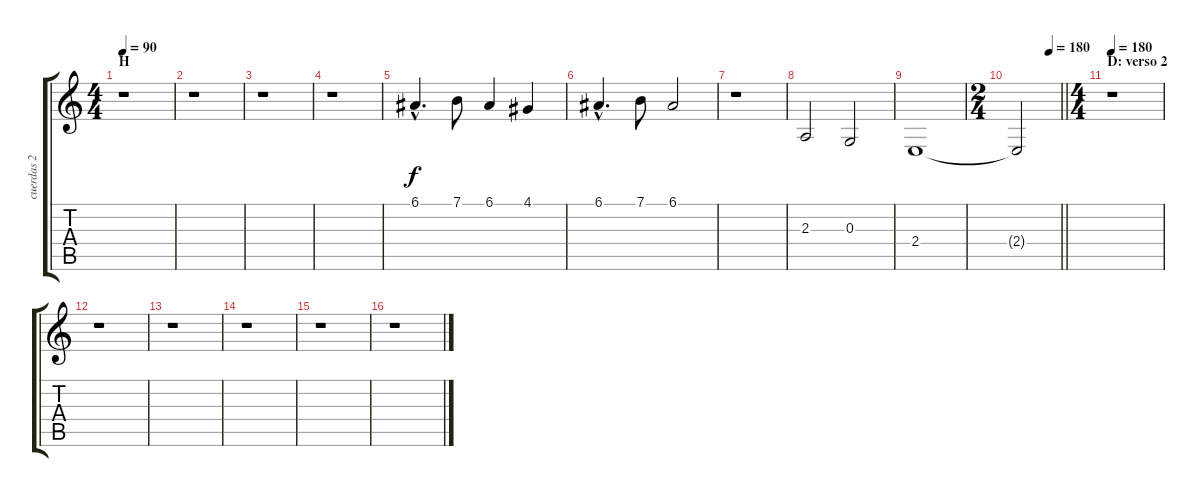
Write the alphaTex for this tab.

\track ("cuerdas 2" "cuerdas 2") {instrument stringensemble1}
\staff {score tabs}
\tuning (E4 B3 G3 D3 A2 E2) {hide}
\ts (4 4)
\section ("" "H")
\tempo 90
\clef g2
\ks c
r.1{dy f} |
r.1 |
r.1 |
r.1 |
6.1{hac}.4{d volume 8 balance 0 instrument stringensemble1} 7.1.8 6.1.4 4.1.4 |
6.1{hac}.4{d} 7.1.8 6.1.2 |
r.1 |
2.3.2 0.3.2 |
2.4.1 |
\ts (2 4)
\tempo (180 0.75)
\barLineRight lightlight
2.4{t}.2 |
\ts (4 4)
\section ("" "D: verso 2")
\tempo 180
r.1 |
r.1 |
r.1 |
r.1 |
r.1 |
r.1
